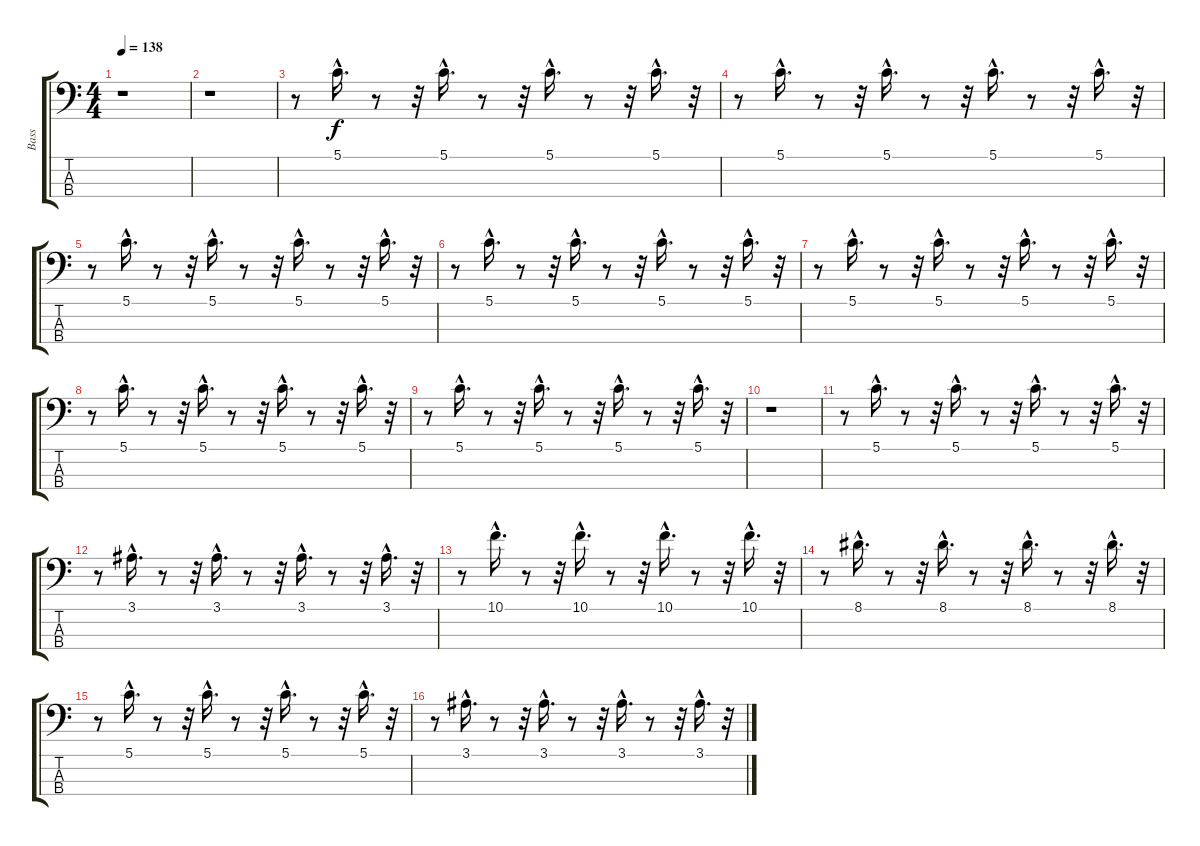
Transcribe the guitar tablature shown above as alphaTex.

\track ("Bass" "Bass") {instrument synthbass1}
\staff {score tabs}
\tuning (G2 D2 A1 E1) {hide}
\ts (4 4)
\tempo 138
\clef f4
\ks c
r.1{dy f instrument synthbass1} |
r.1 |
r.8 5.1{hac}.16{d} r.8 r.32 5.1{hac}.16{d} r.8 r.32 5.1{hac}.16{d} r.8 r.32 5.1{hac}.16{d} r.32 |
r.8 5.1{hac}.16{d} r.8 r.32 5.1{hac}.16{d} r.8 r.32 5.1{hac}.16{d} r.8 r.32 5.1{hac}.16{d} r.32 |
r.8 5.1{hac}.16{d} r.8 r.32 5.1{hac}.16{d} r.8 r.32 5.1{hac}.16{d} r.8 r.32 5.1{hac}.16{d} r.32 |
r.8 5.1{hac}.16{d} r.8 r.32 5.1{hac}.16{d} r.8 r.32 5.1{hac}.16{d} r.8 r.32 5.1{hac}.16{d} r.32 |
r.8 5.1{hac}.16{d} r.8 r.32 5.1{hac}.16{d} r.8 r.32 5.1{hac}.16{d} r.8 r.32 5.1{hac}.16{d} r.32 |
r.8 5.1{hac}.16{d} r.8 r.32 5.1{hac}.16{d} r.8 r.32 5.1{hac}.16{d} r.8 r.32 5.1{hac}.16{d} r.32 |
r.8 5.1{hac}.16{d} r.8 r.32 5.1{hac}.16{d} r.8 r.32 5.1{hac}.16{d} r.8 r.32 5.1{hac}.16{d} r.32 |
r.1 |
r.8 5.1{hac}.16{d} r.8 r.32 5.1{hac}.16{d} r.8 r.32 5.1{hac}.16{d} r.8 r.32 5.1{hac}.16{d} r.32 |
r.8 3.1{hac}.16{d} r.8 r.32 3.1{hac}.16{d} r.8 r.32 3.1{hac}.16{d} r.8 r.32 3.1{hac}.16{d} r.32 |
r.8 10.1{hac}.16{d} r.8 r.32 10.1{hac}.16{d} r.8 r.32 10.1{hac}.16{d} r.8 r.32 10.1{hac}.16{d} r.32 |
r.8 8.1{hac}.16{d} r.8 r.32 8.1{hac}.16{d} r.8 r.32 8.1{hac}.16{d} r.8 r.32 8.1{hac}.16{d} r.32 |
r.8 5.1{hac}.16{d} r.8 r.32 5.1{hac}.16{d} r.8 r.32 5.1{hac}.16{d} r.8 r.32 5.1{hac}.16{d} r.32 |
r.8 3.1{hac}.16{d} r.8 r.32 3.1{hac}.16{d} r.8 r.32 3.1{hac}.16{d} r.8 r.32 3.1{hac}.16{d} r.32
